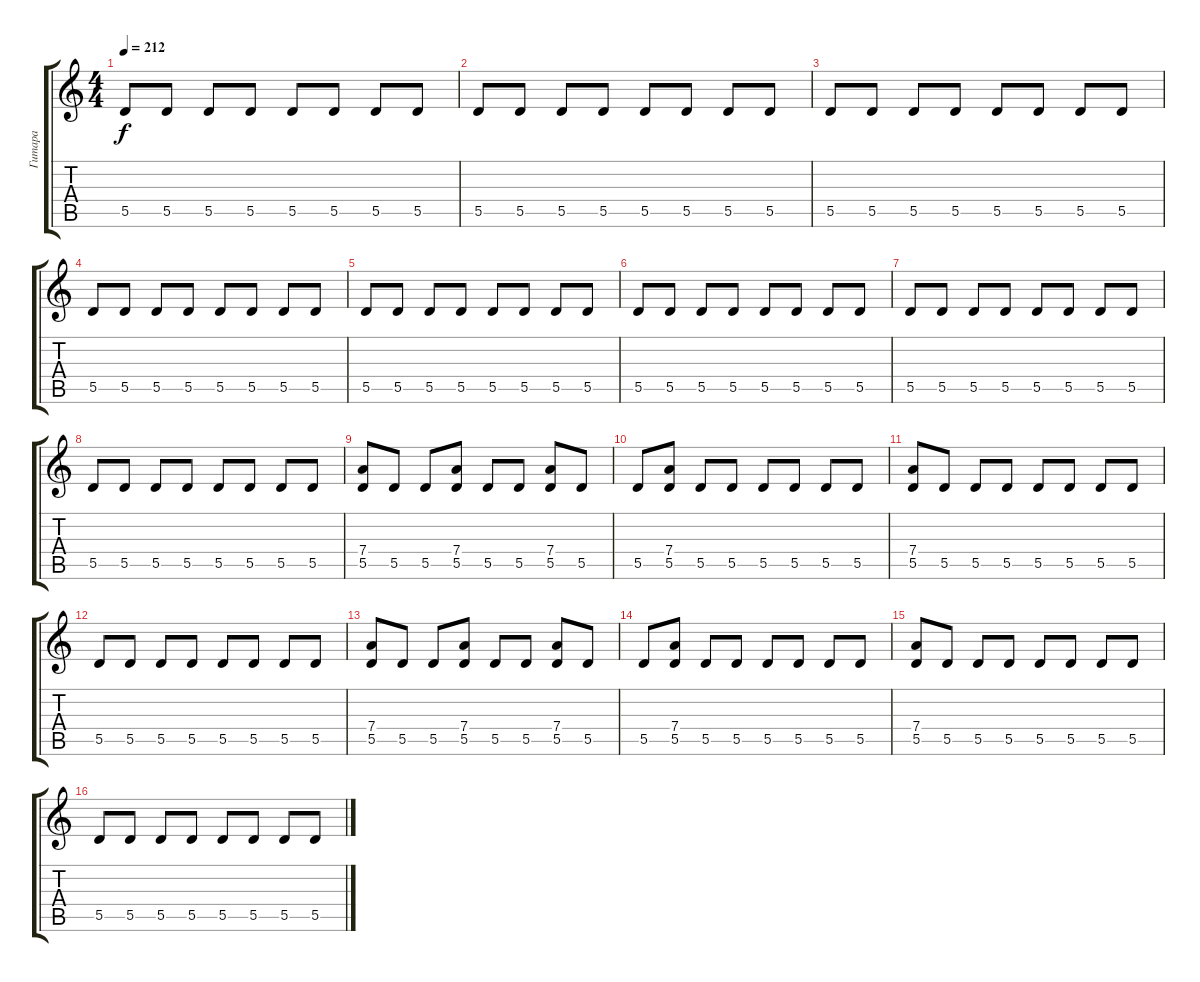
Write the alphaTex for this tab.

\track ("Гитара" "Гитара") {instrument overdrivenguitar}
\staff {score tabs}
\tuning (E4 B3 G3 D3 A2 E2) {hide}
\ts (4 4)
\tempo 212
\clef g2
\ks c
5.5.8{dy f} 5.5.8 5.5.8 5.5.8 5.5.8 5.5.8 5.5.8 5.5.8 |
5.5.8 5.5.8 5.5.8 5.5.8 5.5.8 5.5.8 5.5.8 5.5.8 |
5.5.8 5.5.8 5.5.8 5.5.8 5.5.8 5.5.8 5.5.8 5.5.8 |
5.5.8 5.5.8 5.5.8 5.5.8 5.5.8 5.5.8 5.5.8 5.5.8 |
5.5.8 5.5.8 5.5.8 5.5.8 5.5.8 5.5.8 5.5.8 5.5.8 |
5.5.8 5.5.8 5.5.8 5.5.8 5.5.8 5.5.8 5.5.8 5.5.8 |
5.5.8 5.5.8 5.5.8 5.5.8 5.5.8 5.5.8 5.5.8 5.5.8 |
5.5.8 5.5.8 5.5.8 5.5.8 5.5.8 5.5.8 5.5.8 5.5.8 |
(7.4 5.5).8 5.5.8 5.5.8 (7.4 5.5).8 5.5.8 5.5.8 (7.4 5.5).8 5.5.8 |
5.5.8 (7.4 5.5).8 5.5.8 5.5.8 5.5.8 5.5.8 5.5.8 5.5.8 |
(7.4 5.5).8 5.5.8 5.5.8 5.5.8 5.5.8 5.5.8 5.5.8 5.5.8 |
5.5.8 5.5.8 5.5.8 5.5.8 5.5.8 5.5.8 5.5.8 5.5.8 |
(7.4 5.5).8 5.5.8 5.5.8 (7.4 5.5).8 5.5.8 5.5.8 (7.4 5.5).8 5.5.8 |
5.5.8 (7.4 5.5).8 5.5.8 5.5.8 5.5.8 5.5.8 5.5.8 5.5.8 |
(7.4 5.5).8 5.5.8 5.5.8 5.5.8 5.5.8 5.5.8 5.5.8 5.5.8 |
5.5.8 5.5.8 5.5.8 5.5.8 5.5.8 5.5.8 5.5.8 5.5.8
